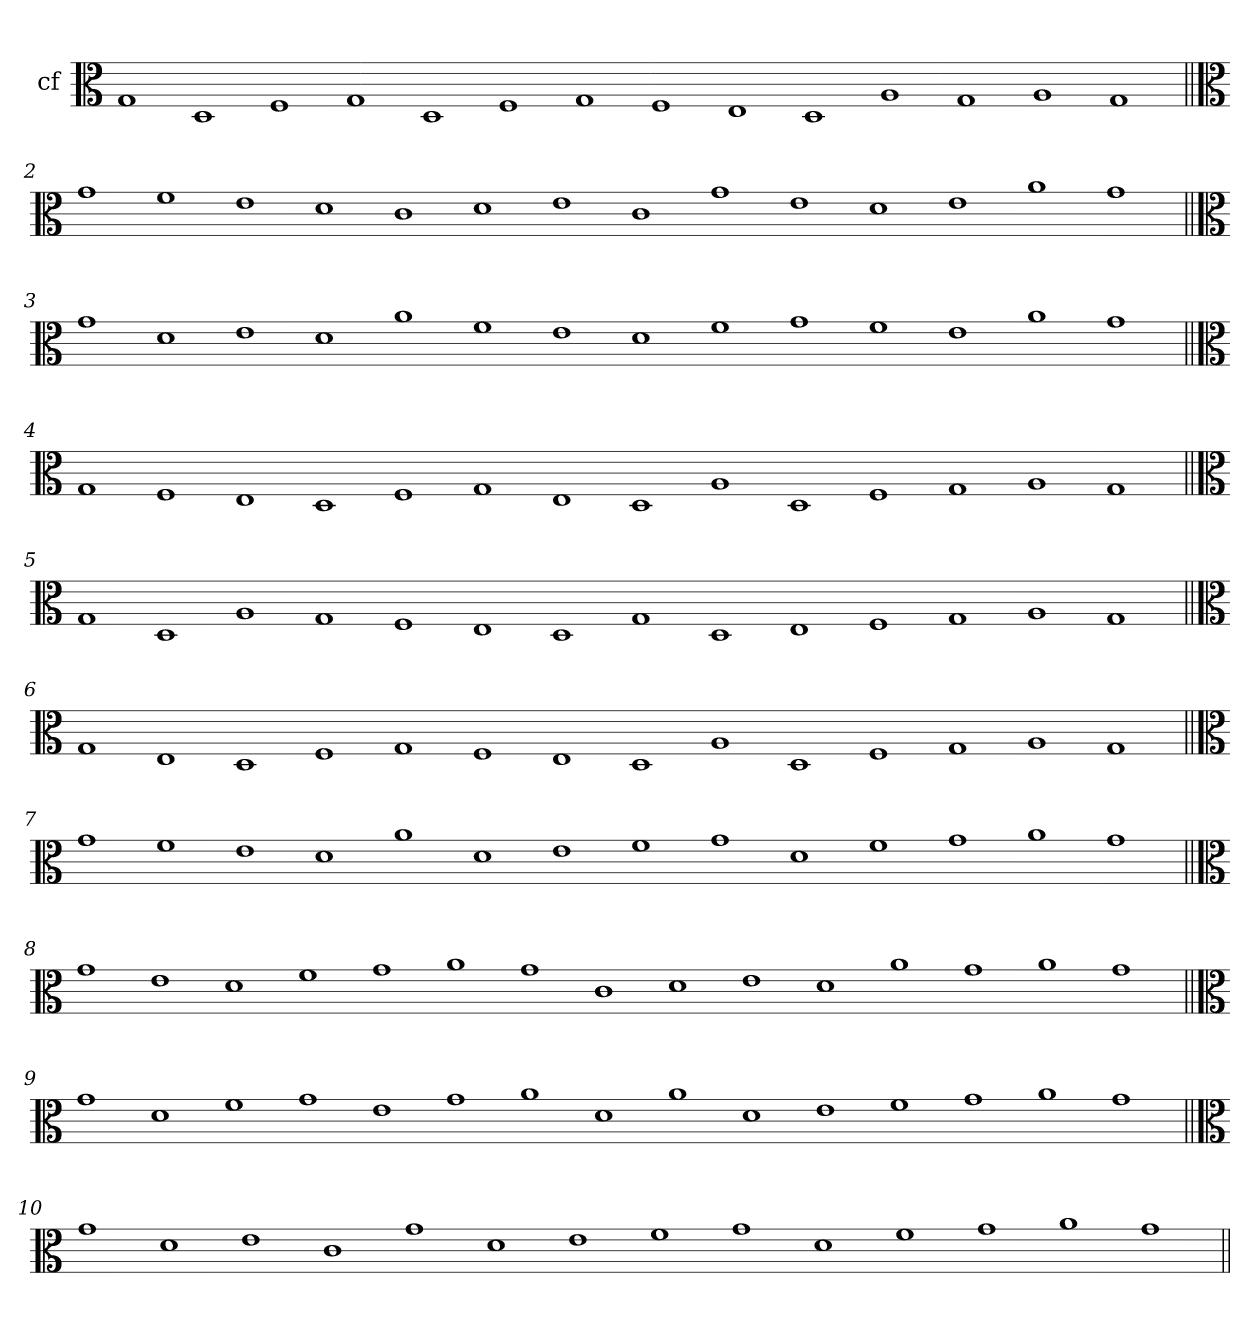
**kern
*part1
*staff1
*I"cf
*clefC3
*k[]
=1
1G
1D
1F
1G
1D
1F
1G
1F
1E
1D
1A
1G
1A
1G
!!LO:LB:g=z
=2||
*clefC3
*k[]
1g
1f
1e
1d
1c
1d
1e
1c
1g
1e
1d
1e
1a
1g
!!LO:LB:g=z
=3||
*clefC3
*k[]
1g
1d
1e
1d
1a
1f
1e
1d
1f
1g
1f
1e
1a
1g
!!LO:LB:g=z
=4||
*clefC3
*k[]
1G
1F
1E
1D
1F
1G
1E
1D
1A
1D
1F
1G
1A
1G
!!LO:LB:g=z
=5||
*clefC3
*k[]
1G
1D
1A
1G
1F
1E
1D
1G
1D
1E
1F
1G
1A
1G
!!LO:LB:g=z
=6||
*clefC3
*k[]
1G
1E
1D
1F
1G
1F
1E
1D
1A
1D
1F
1G
1A
1G
!!LO:LB:g=z
=7||
*clefC3
*k[]
1g
1f
1e
1d
1a
1d
1e
1f
1g
1d
1f
1g
1a
1g
!!LO:LB:g=z
=8||
*clefC3
*k[]
1g
1e
1d
1f
1g
1a
1g
1c
1d
1e
1d
1a
1g
1a
1g
!!LO:LB:g=z
=9||
*clefC3
*k[]
1g
1d
1f
1g
1e
1g
1a
1d
1a
1d
1e
1f
1g
1a
1g
!!LO:LB:g=z
=10||
*clefC3
*k[]
1g
1d
1e
1c
1g
1d
1e
1f
1g
1d
1f
1g
1a
1g
=||
*-
